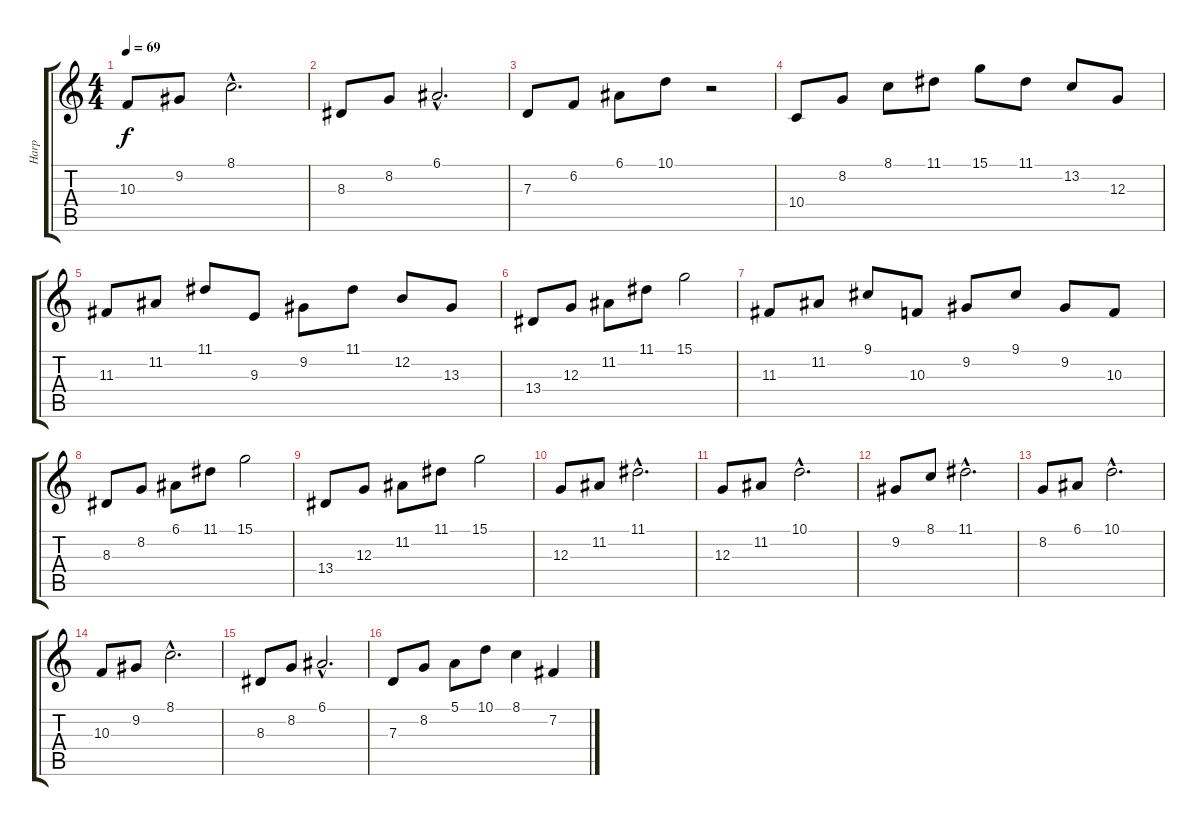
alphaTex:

\track ("Harp" "Harp") {instrument orchestralharp}
\staff {score tabs}
\tuning (E4 B3 G3 D3 A2 E2) {hide}
\ts (4 4)
\tempo 69
\clef g2
\ks c
10.3.8{dy f} 9.2.8 8.1{hac}.2{d} |
8.3.8 8.2.8 6.1{hac}.2{d} |
7.3.8 6.2.8 6.1.8 10.1.8 r.2 |
10.4.8 8.2.8 8.1.8 11.1.8 15.1.8 11.1.8 13.2.8 12.3.8 |
11.3.8 11.2.8 11.1.8 9.3.8 9.2.8 11.1.8 12.2.8 13.3.8 |
13.4.8 12.3.8 11.2.8 11.1.8 15.1.2 |
11.3.8 11.2.8 9.1.8 10.3.8 9.2.8 9.1.8 9.2.8 10.3.8 |
8.3.8 8.2.8 6.1.8 11.1.8 15.1.2 |
13.4.8 12.3.8 11.2.8 11.1.8 15.1.2 |
12.3.8 11.2.8 11.1{hac}.2{d} |
12.3.8 11.2.8 10.1{hac}.2{d} |
9.2.8 8.1.8 11.1{hac}.2{d} |
8.2.8 6.1.8 10.1{hac}.2{d} |
10.3.8 9.2.8 8.1{hac}.2{d} |
8.3.8 8.2.8 6.1{hac}.2{d} |
7.3.8 8.2.8 5.1.8 10.1.8 8.1.4 7.2.4
